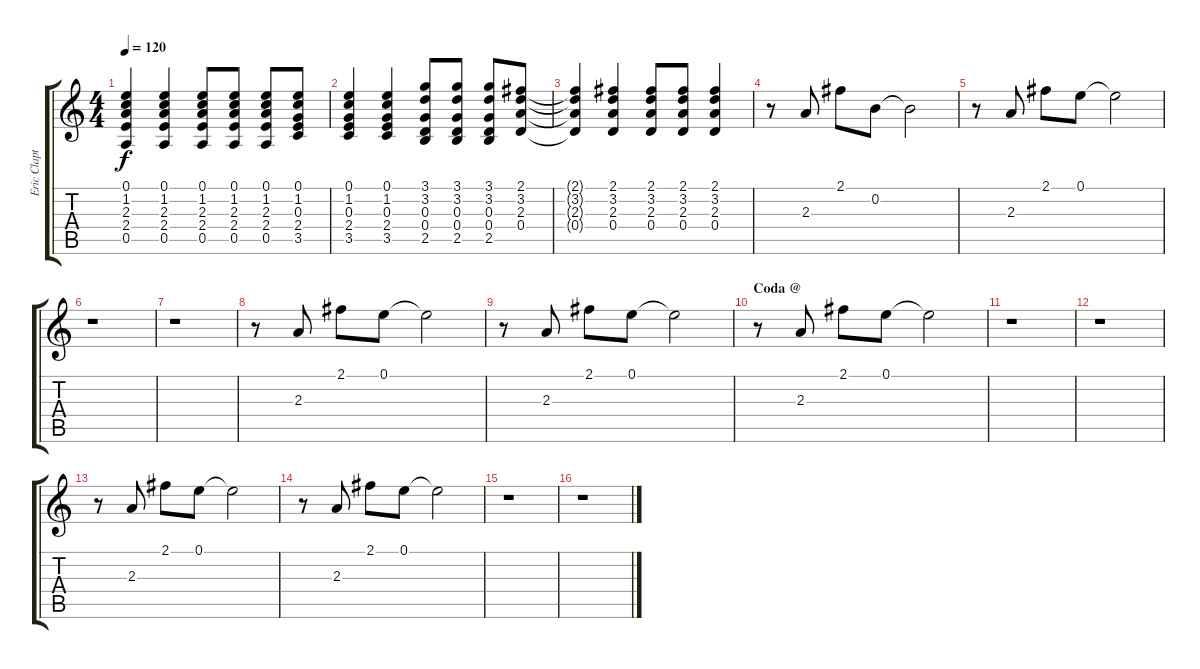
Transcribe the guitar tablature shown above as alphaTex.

\track ("Eric Clapton" "Eric Clapt") {instrument electricguitarclean}
\staff {score tabs}
\tuning (E4 B3 G3 D3 A2 E2) {hide}
\ts (4 4)
\tempo 120
\clef g2
\ks c
(0.1{t} 1.2{t} 2.3{t} 2.4{t} 0.5{t}).4{dy f} (0.1 1.2 2.3 2.4 0.5).4 (0.1 1.2 2.3 2.4 0.5).8 (0.1 1.2 2.3 2.4 0.5).8 (0.1 1.2 2.3 2.4 0.5).8 (0.1 1.2 0.3 2.4 3.5).8 |
(0.1 1.2 0.3 2.4 3.5).4 (0.1 1.2 0.3 2.4 3.5).4 (3.1 3.2 0.3 0.4 2.5).8 (3.1 3.2 0.3 0.4 2.5).8 (3.1 3.2 0.3 0.4 2.5).8 (2.1 3.2 2.3 0.4).8 |
(2.1{t} 3.2{t} 2.3{t} 0.4{t}).4 (2.1 3.2 2.3 0.4).4 (2.1 3.2 2.3 0.4).8 (2.1 3.2 2.3 0.4).8 (2.1 3.2 2.3 0.4).4 |
r.8 2.3.8 2.1.8 0.2.8 0.2{t}.2 |
r.8 2.3.8 2.1.8 0.1.8 0.1{t}.2 |
r.1 |
r.1 |
r.8 2.3.8 2.1.8 0.1.8 0.1{t}.2 |
r.8 2.3.8 2.1.8 0.1.8 0.1{t}.2 |
\section ("" "Coda @")
r.8 2.3.8 2.1.8 0.1.8 0.1{t}.2 |
r.1 |
r.1 |
r.8 2.3.8 2.1.8 0.1.8 0.1{t}.2 |
r.8 2.3.8 2.1.8 0.1.8 0.1{t}.2 |
r.1 |
r.1
